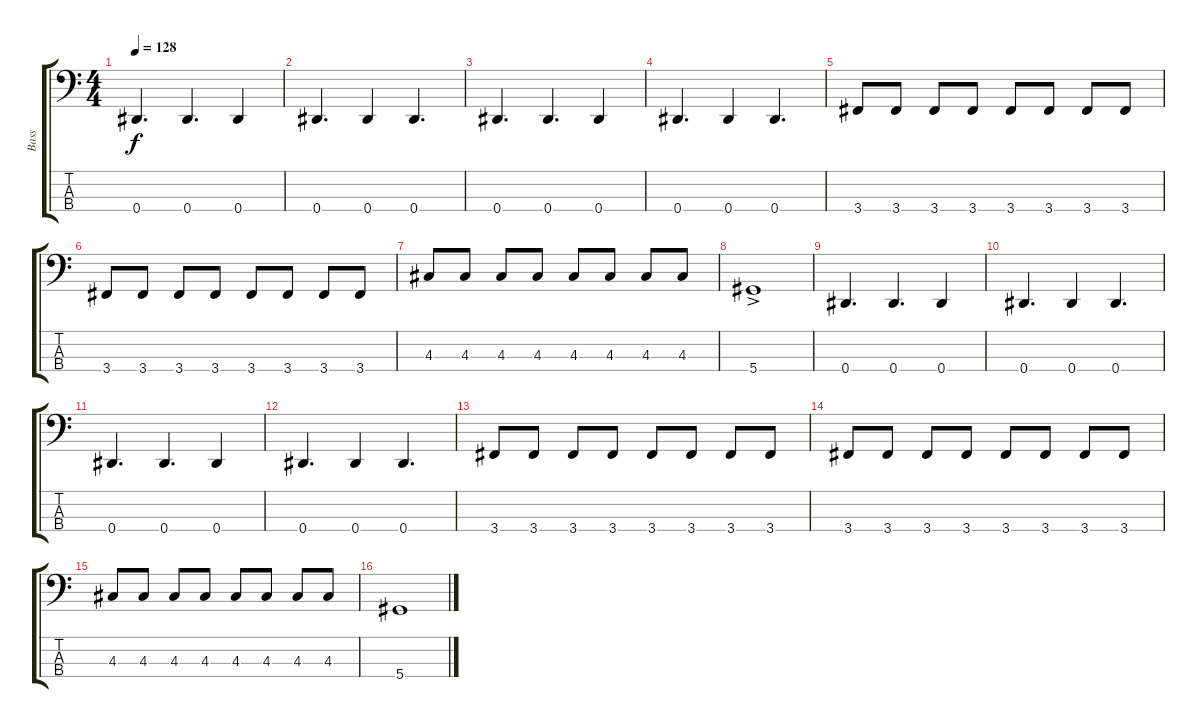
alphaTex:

\track ("Bass" "Bass") {instrument electricbassfinger}
\staff {score tabs}
\tuning (G2 D2 A1 Eb1) {hide}
\ts (4 4)
\tempo 128
\clef f4
\ks c
0.4.4{d dy f} 0.4.4{d} 0.4.4 |
0.4.4{d} 0.4.4 0.4.4{d} |
0.4.4{d} 0.4.4{d} 0.4.4 |
0.4.4{d} 0.4.4 0.4.4{d} |
3.4.8 3.4.8 3.4.8 3.4.8 3.4.8 3.4.8 3.4.8 3.4.8 |
3.4.8 3.4.8 3.4.8 3.4.8 3.4.8 3.4.8 3.4.8 3.4.8 |
4.3.8 4.3.8 4.3.8 4.3.8 4.3.8 4.3.8 4.3.8 4.3.8 |
5.4{ac}.1 |
0.4.4{d} 0.4.4{d} 0.4.4 |
0.4.4{d} 0.4.4 0.4.4{d} |
0.4.4{d} 0.4.4{d} 0.4.4 |
0.4.4{d} 0.4.4 0.4.4{d} |
3.4.8 3.4.8 3.4.8 3.4.8 3.4.8 3.4.8 3.4.8 3.4.8 |
3.4.8 3.4.8 3.4.8 3.4.8 3.4.8 3.4.8 3.4.8 3.4.8 |
4.3.8 4.3.8 4.3.8 4.3.8 4.3.8 4.3.8 4.3.8 4.3.8 |
5.4.1
